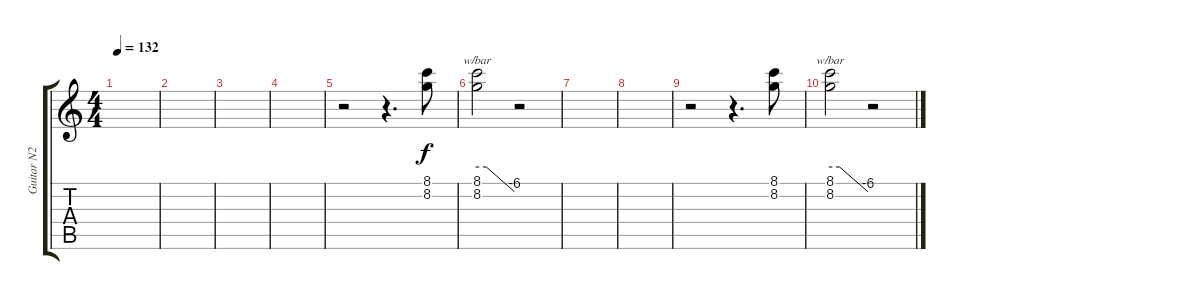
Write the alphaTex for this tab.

\track ("Guitar N2" "Guitar N2") {instrument distortionguitar}
\staff {score tabs}
\tuning (E4 B3 G3 D3 A2 E2) {hide}
\ts (4 4)
\tempo 132
\clef g2
\ks c
|
|
|
|
r.2 r.4{d} (8.1 8.2).8 |
(8.1 8.2).2{tbe (custom default 0 0 15 0 60 -24)} r.2 |
|
|
r.2 r.4{d} (8.1 8.2).8 |
(8.1 8.2).2{tbe (custom default 0 0 15 0 60 -24)} r.2
